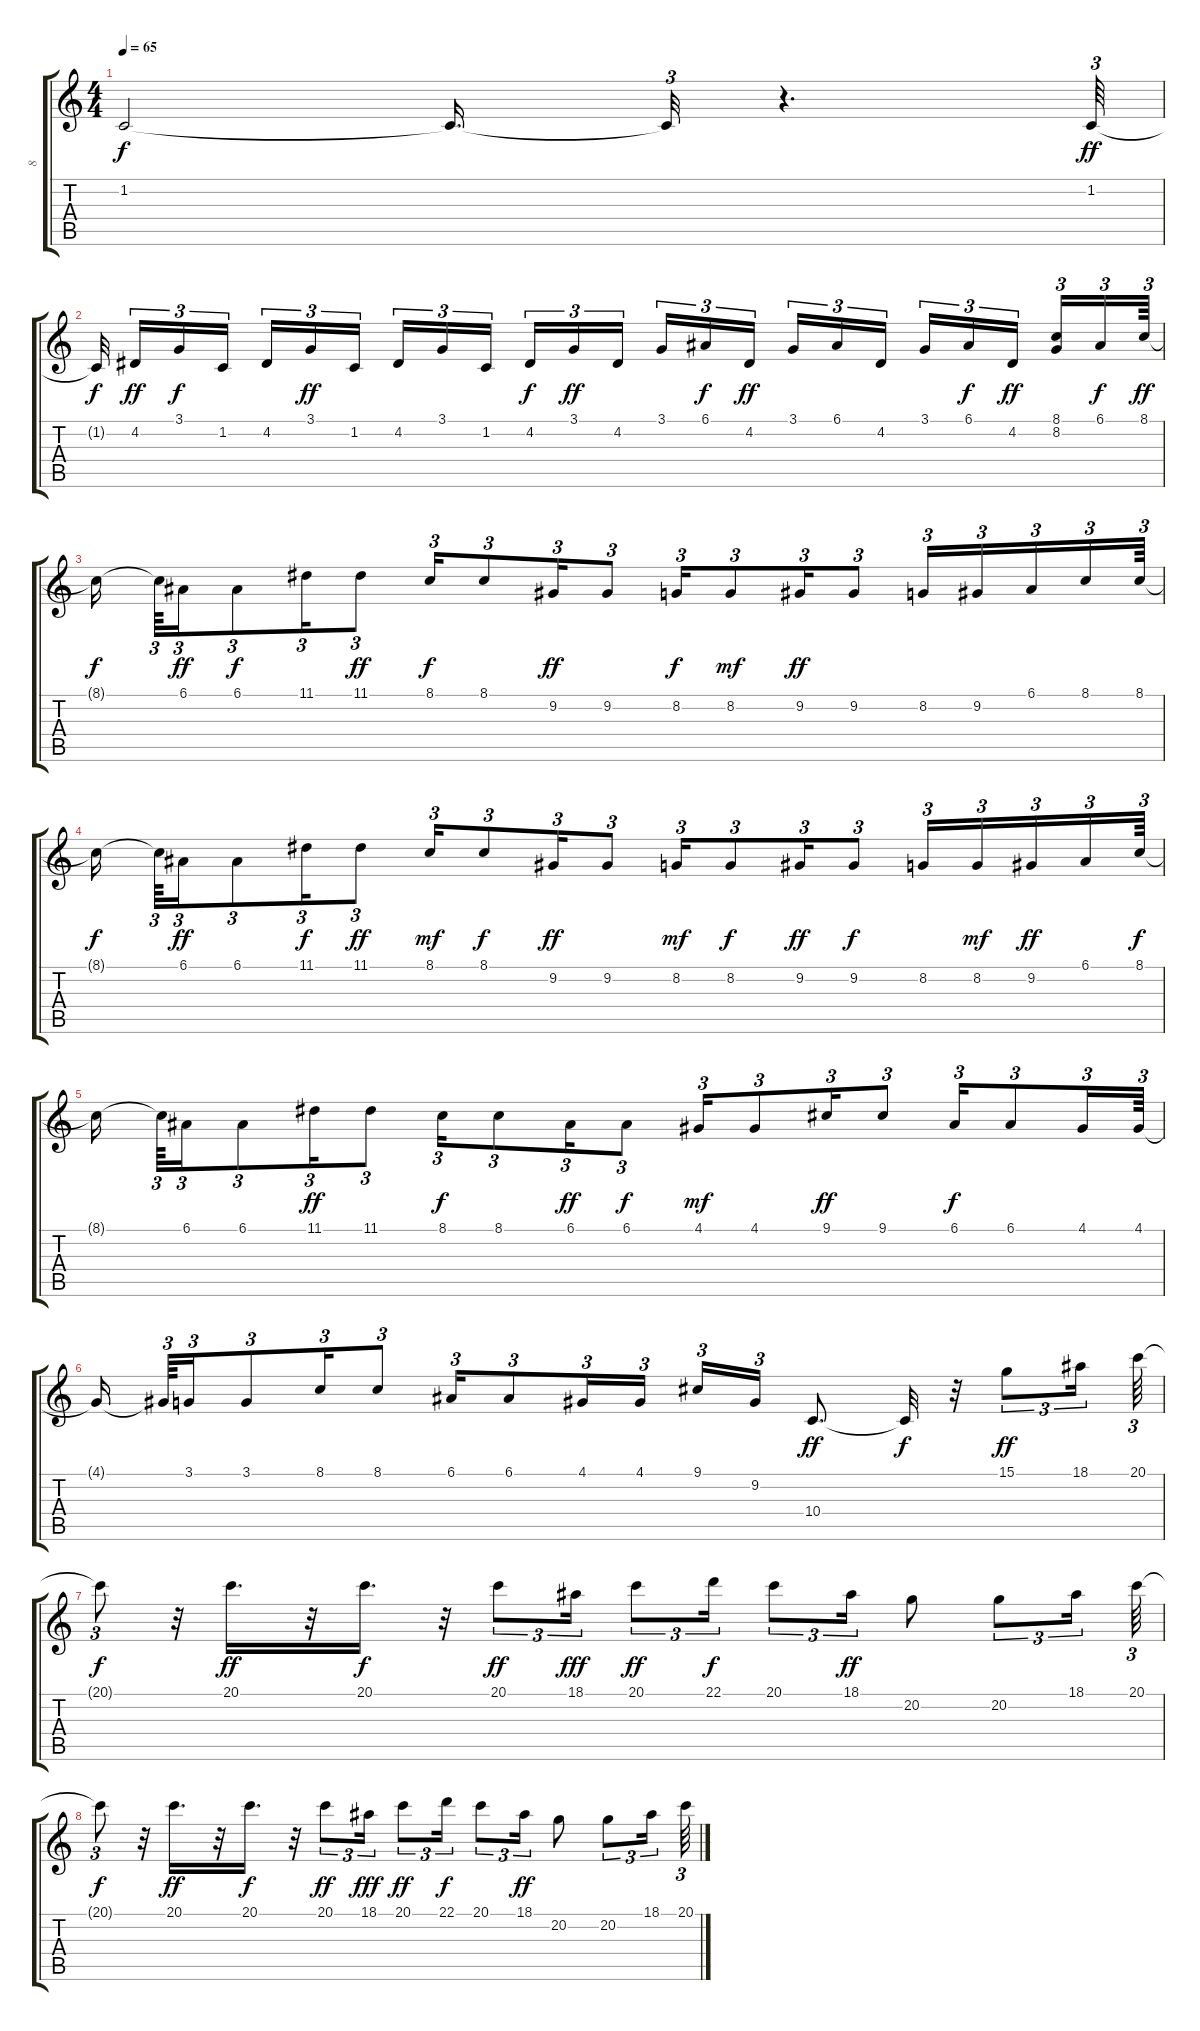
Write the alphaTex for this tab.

\track ("8" "8") {instrument synthvoice}
\staff {score tabs}
\tuning (E4 B3 G3 D3 A2 E2) {hide}
\ts (4 4)
\tempo 65
\clef g2
\ks c
1.2{t}.2{dy f} 1.2{t}.16{d} 1.2{t}.32{tu (3 2)} r.4{d} 1.2.64{tu (3 2) dy ff} |
1.2{t}.32{dy f beam splitsecondary} 4.2.16{tu (3 2) dy ff} 3.1.16{tu (3 2) dy f} 1.2.16{tu (3 2) beam splitsecondary} 4.2.16{tu (3 2)} 3.1.16{tu (3 2) dy ff} 1.2.16{tu (3 2)} 4.2.16{tu (3 2)} 3.1.16{tu (3 2)} 1.2.16{tu (3 2) beam splitsecondary} 4.2.16{tu (3 2) dy f} 3.1.16{tu (3 2) dy ff} 4.2.16{tu (3 2)} 3.1.16{tu (3 2)} 6.1.16{tu (3 2) dy f} 4.2.16{tu (3 2) dy ff beam splitsecondary} 3.1.16{tu (3 2)} 6.1.16{tu (3 2)} 4.2.16{tu (3 2)} 3.1.16{tu (3 2)} 6.1.16{tu (3 2) dy f} 4.2.16{tu (3 2) dy ff beam splitsecondary} (8.1 8.2).16{tu (3 2)} 6.1.16{tu (3 2) dy f} 8.1.64{tu (3 2) dy ff} |
8.1{t}.16{dy f beam splitsecondary} 8.1{t}.64{tu (3 2)} 6.1.16{tu (3 2) dy ff} 6.1.8{tu (3 2) dy f} 11.1.16{tu (3 2)} 11.1.8{tu (3 2) dy ff} 8.1.16{tu (3 2) dy f} 8.1.8{tu (3 2)} 9.2.16{tu (3 2) dy ff} 9.2.8{tu (3 2)} 8.2.16{tu (3 2) dy f} 8.2.8{tu (3 2) dy mf} 9.2.16{tu (3 2) dy ff} 9.2.8{tu (3 2)} 8.2.16{tu (3 2)} 9.2.16{tu (3 2)} 6.1.16{tu (3 2)} 8.1.16{tu (3 2)} 8.1.64{tu (3 2)} |
8.1{t}.16{dy f beam splitsecondary} 8.1{t}.64{tu (3 2)} 6.1.16{tu (3 2) dy ff} 6.1.8{tu (3 2)} 11.1.16{tu (3 2) dy f} 11.1.8{tu (3 2) dy ff} 8.1.16{tu (3 2) dy mf} 8.1.8{tu (3 2) dy f} 9.2.16{tu (3 2) dy ff} 9.2.8{tu (3 2)} 8.2.16{tu (3 2) dy mf} 8.2.8{tu (3 2) dy f} 9.2.16{tu (3 2) dy ff} 9.2.8{tu (3 2) dy f} 8.2.16{tu (3 2)} 8.2.16{tu (3 2) dy mf} 9.2.16{tu (3 2) dy ff} 6.1.16{tu (3 2)} 8.1.64{tu (3 2) dy f} |
8.1{t}.16{beam splitsecondary} 8.1{t}.64{tu (3 2)} 6.1.16{tu (3 2)} 6.1.8{tu (3 2)} 11.1.16{tu (3 2) dy ff} 11.1.8{tu (3 2)} 8.1.16{tu (3 2) dy f} 8.1.8{tu (3 2)} 6.1.16{tu (3 2) dy ff} 6.1.8{tu (3 2) dy f} 4.1.16{tu (3 2) dy mf} 4.1.8{tu (3 2)} 9.1.16{tu (3 2) dy ff} 9.1.8{tu (3 2)} 6.1.16{tu (3 2) dy f} 6.1.8{tu (3 2)} 4.1.16{tu (3 2)} 4.1.64{tu (3 2)} |
4.1{t}.16{beam splitsecondary} 4.1{t}.64{tu (3 2)} 3.1.16{tu (3 2)} 3.1.8{tu (3 2)} 8.1.16{tu (3 2)} 8.1.8{tu (3 2)} 6.1.16{tu (3 2)} 6.1.8{tu (3 2)} 4.1.16{tu (3 2)} 4.1.16{tu (3 2)} 9.1.16{tu (3 2)} 9.2.16{tu (3 2)} 10.4.8{d dy ff} 10.4{t}.32{dy f} r.32 15.1.8{tu (3 2) dy ff} 18.1.16{tu (3 2)} 20.1.64{tu (3 2)} |
20.1{t}.8{tu (3 2) dy f} r.32 20.1.16{d dy ff} r.32 20.1.16{d dy f} r.32 20.1.8{tu (3 2) dy ff} 18.1.16{tu (3 2) dy fff} 20.1.8{tu (3 2) dy ff} 22.1.16{tu (3 2) dy f} 20.1.8{tu (3 2)} 18.1.16{tu (3 2) dy ff} 20.2.8 20.2.8{tu (3 2)} 18.1.16{tu (3 2)} 20.1.64{tu (3 2)} |
20.1{t}.8{tu (3 2) dy f} r.32 20.1.16{d dy ff} r.32 20.1.16{d dy f} r.32 20.1.8{tu (3 2) dy ff} 18.1.16{tu (3 2) dy fff} 20.1.8{tu (3 2) dy ff} 22.1.16{tu (3 2) dy f} 20.1.8{tu (3 2)} 18.1.16{tu (3 2) dy ff} 20.2.8 20.2.8{tu (3 2)} 18.1.16{tu (3 2)} 20.1.64{tu (3 2)}
